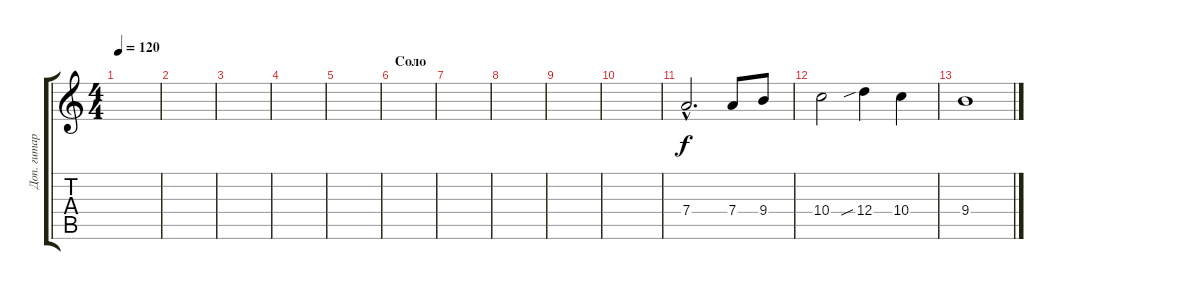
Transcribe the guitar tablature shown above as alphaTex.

\track ("Доп. гитара" "Доп. гитар") {instrument distortionguitar}
\staff {score tabs}
\tuning (E4 B3 G3 D3 A2 E2) {hide}
\ts (4 4)
\tempo 120
\clef g2
\ks c
|
|
|
|
|
\section ("" "Соло")
|
|
|
|
|
7.4{hac}.2{d} 7.4.8 9.4.8 |
10.4.2 12.4{sib}.4 10.4.4 |
9.4.1
